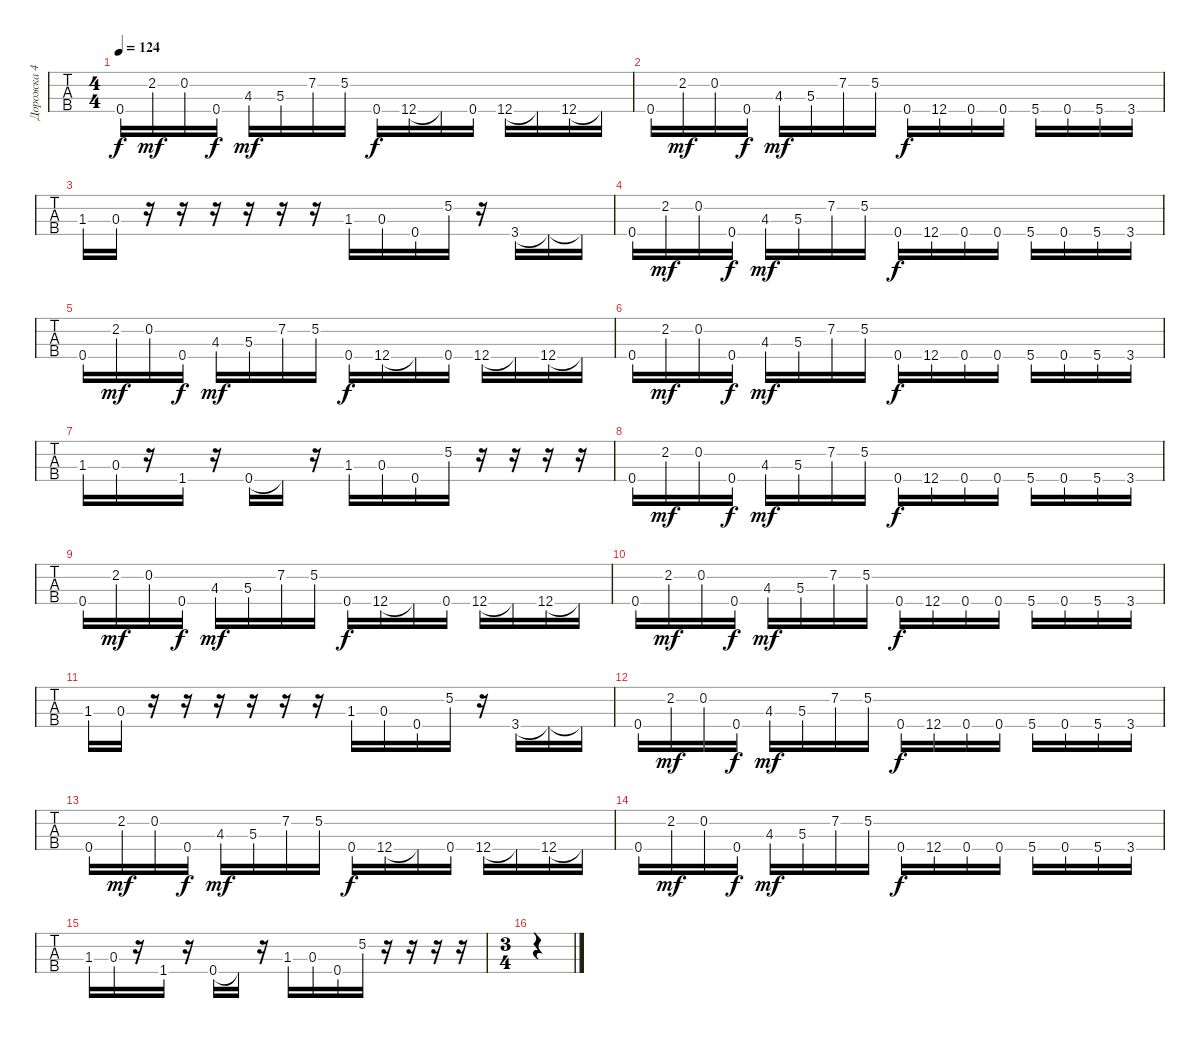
\track ("Дорожка 4" "Дорожка 4") {instrument electricbasspick}
\staff {tabs}
\tuning (F2 C2 G1 D1) {hide}
\ts (4 4)
\tempo 124
\clef f4
\ks c
0.4.16{dy f} 2.2.16{dy mf} 0.2.16 0.4.16{dy f} 4.3.16{dy mf} 5.3.16 7.2.16 5.2.16 0.4.16{dy f} 12.4.16 12.4{t}.16 0.4.16 12.4.16 12.4{t}.16 12.4.16 12.4{t}.16 |
0.4.16 2.2.16{dy mf} 0.2.16 0.4.16{dy f} 4.3.16{dy mf} 5.3.16 7.2.16 5.2.16 0.4.16{dy f} 12.4.16 0.4.16 0.4.16 5.4.16 0.4.16 5.4.16 3.4.16 |
1.3.16 0.3.16 r.16 r.16 r.16 r.16 r.16 r.16 1.3.16 0.3.16 0.4.16 5.2.16 r.16 3.4.16 3.4{t}.16 3.4{t}.16 |
0.4.16 2.2.16{dy mf} 0.2.16 0.4.16{dy f} 4.3.16{dy mf} 5.3.16 7.2.16 5.2.16 0.4.16{dy f} 12.4.16 0.4.16 0.4.16 5.4.16 0.4.16 5.4.16 3.4.16 |
0.4.16 2.2.16{dy mf} 0.2.16 0.4.16{dy f} 4.3.16{dy mf} 5.3.16 7.2.16 5.2.16 0.4.16{dy f} 12.4.16 12.4{t}.16 0.4.16 12.4.16 12.4{t}.16 12.4.16 12.4{t}.16 |
0.4.16 2.2.16{dy mf} 0.2.16 0.4.16{dy f} 4.3.16{dy mf} 5.3.16 7.2.16 5.2.16 0.4.16{dy f} 12.4.16 0.4.16 0.4.16 5.4.16 0.4.16 5.4.16 3.4.16 |
1.3.16 0.3.16 r.16 1.4.16 r.16 0.4.16 0.4{t}.16 r.16 1.3.16 0.3.16 0.4.16 5.2.16 r.16 r.16 r.16 r.16 |
0.4.16 2.2.16{dy mf} 0.2.16 0.4.16{dy f} 4.3.16{dy mf} 5.3.16 7.2.16 5.2.16 0.4.16{dy f} 12.4.16 0.4.16 0.4.16 5.4.16 0.4.16 5.4.16 3.4.16 |
0.4.16 2.2.16{dy mf} 0.2.16 0.4.16{dy f} 4.3.16{dy mf} 5.3.16 7.2.16 5.2.16 0.4.16{dy f} 12.4.16 12.4{t}.16 0.4.16 12.4.16 12.4{t}.16 12.4.16 12.4{t}.16 |
0.4.16 2.2.16{dy mf} 0.2.16 0.4.16{dy f} 4.3.16{dy mf} 5.3.16 7.2.16 5.2.16 0.4.16{dy f} 12.4.16 0.4.16 0.4.16 5.4.16 0.4.16 5.4.16 3.4.16 |
1.3.16 0.3.16 r.16 r.16 r.16 r.16 r.16 r.16 1.3.16 0.3.16 0.4.16 5.2.16 r.16 3.4.16 3.4{t}.16 3.4{t}.16 |
0.4.16 2.2.16{dy mf} 0.2.16 0.4.16{dy f} 4.3.16{dy mf} 5.3.16 7.2.16 5.2.16 0.4.16{dy f} 12.4.16 0.4.16 0.4.16 5.4.16 0.4.16 5.4.16 3.4.16 |
0.4.16 2.2.16{dy mf} 0.2.16 0.4.16{dy f} 4.3.16{dy mf} 5.3.16 7.2.16 5.2.16 0.4.16{dy f} 12.4.16 12.4{t}.16 0.4.16 12.4.16 12.4{t}.16 12.4.16 12.4{t}.16 |
0.4.16 2.2.16{dy mf} 0.2.16 0.4.16{dy f} 4.3.16{dy mf} 5.3.16 7.2.16 5.2.16 0.4.16{dy f} 12.4.16 0.4.16 0.4.16 5.4.16 0.4.16 5.4.16 3.4.16 |
1.3.16 0.3.16 r.16 1.4.16 r.16 0.4.16 0.4{t}.16 r.16 1.3.16 0.3.16 0.4.16 5.2.16 r.16 r.16 r.16 r.16 |
\ts (3 4)
